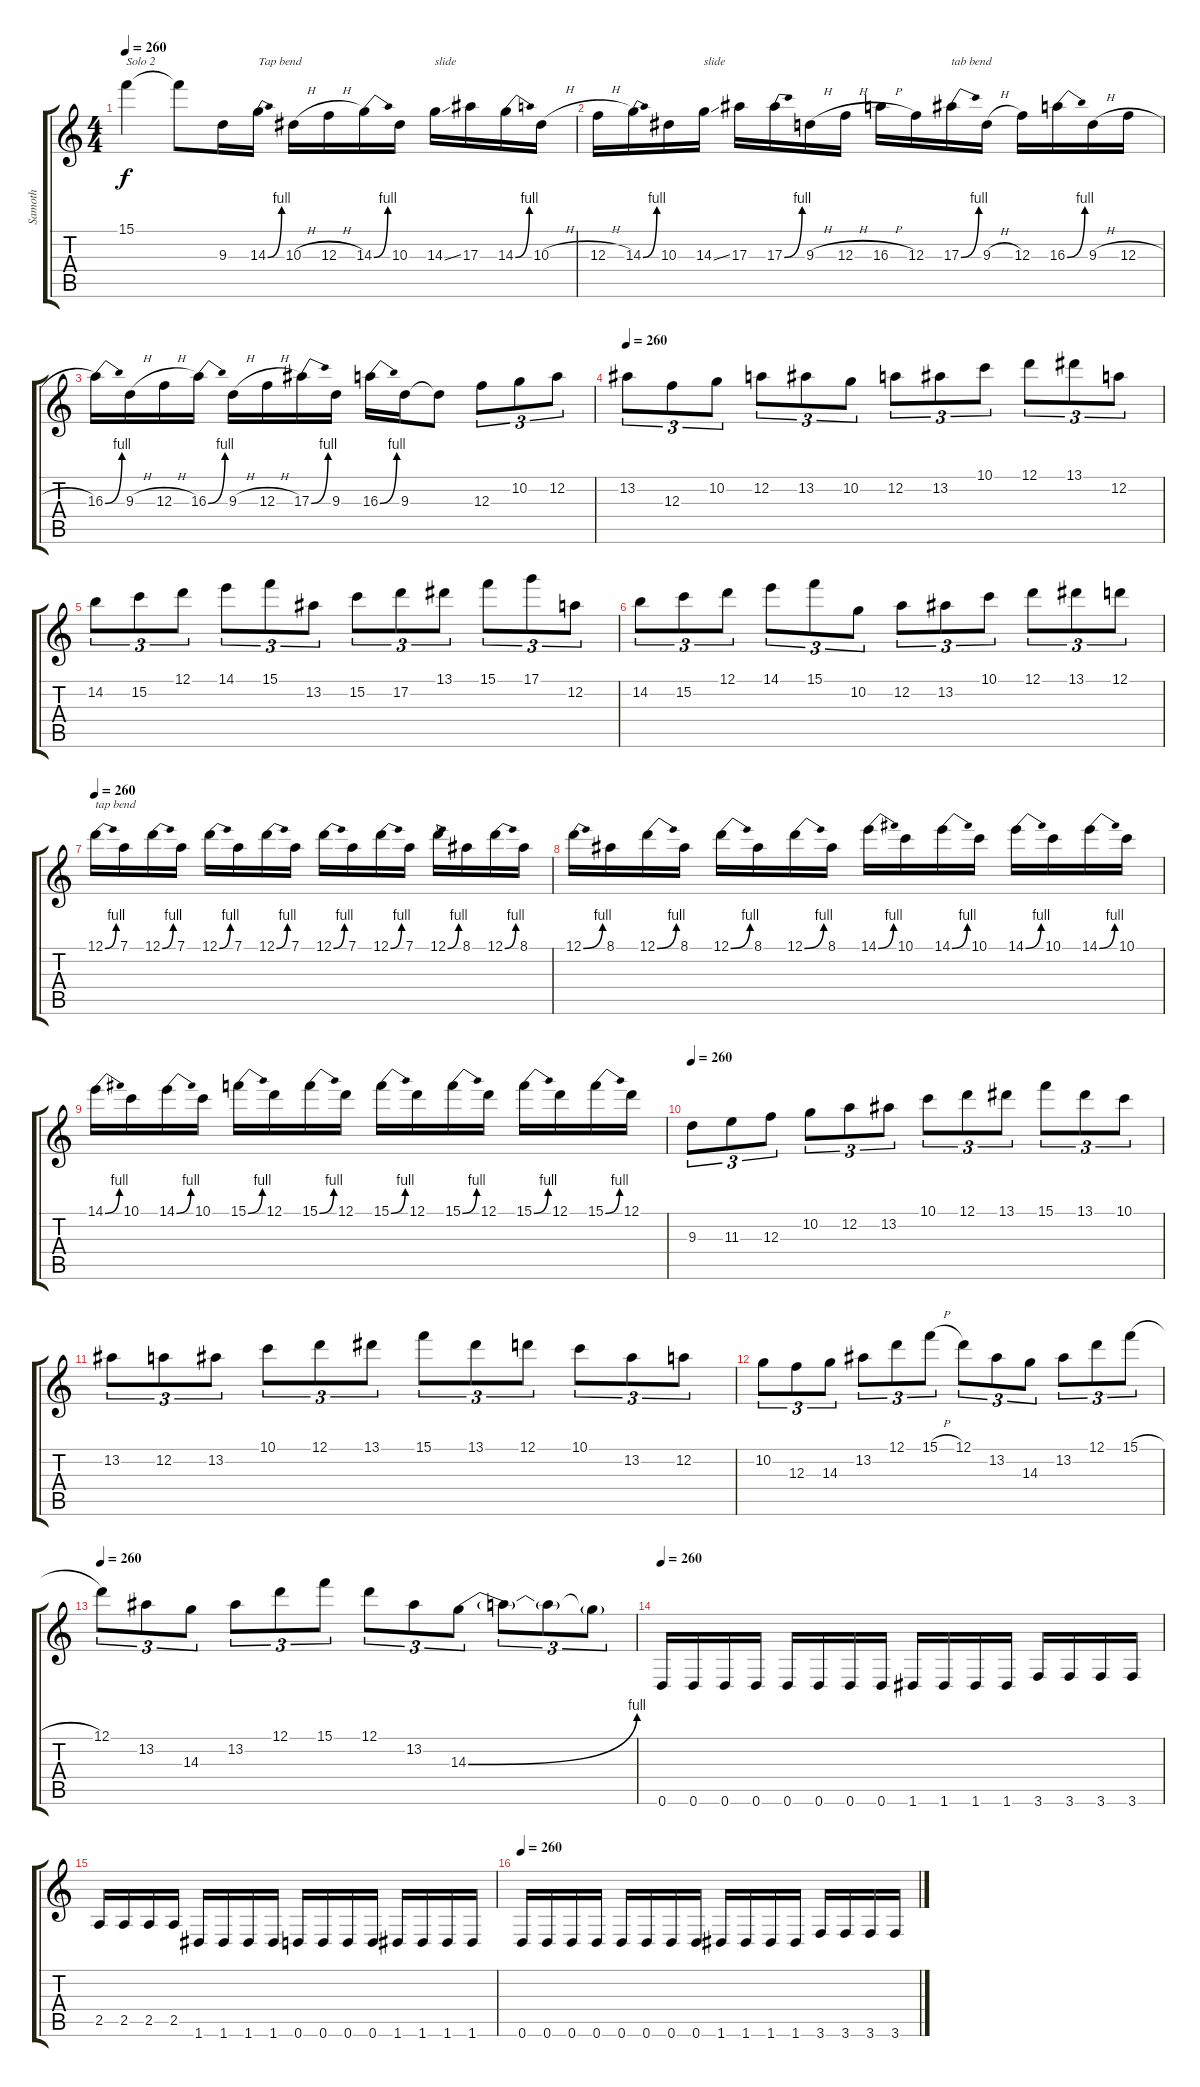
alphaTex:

\track ("Samoth" "Samoth") {instrument distortionguitar}
\staff {score tabs}
\tuning (D4 A3 F3 C3 G2 D2) {hide}
\ts (4 4)
\tempo 260
\clef g2
\ks c
15.1.4{txt "Solo 2" dy f} 15.1{t}.8 9.3.16 14.3{be (bend 0 0 60 4)}.16{txt "Tap bend"} 10.3{h}.16 12.3{h}.16 14.3{be (bend 0 0 60 4)}.16 10.3.16 14.3{ss}.16{txt "slide"} 17.3.16 14.3{be (bend 0 0 60 4)}.16 10.3{h}.16 |
12.3{h}.16 14.3{be (bend 0 0 60 4)}.16 10.3.16 14.3{ss}.16{txt "slide"} 17.3.16 17.3{be (bend 0 0 60 4)}.16 9.3{h}.16 12.3{h}.16 16.3{h}.16 12.3.16 17.3{be (bend 0 0 60 4)}.16{txt "tab bend"} 9.3{h}.16 12.3.16 16.3{be (bend 0 0 60 4)}.16 9.3{h}.16 12.3{h}.16 |
16.3{be (bend 0 0 60 4)}.16 9.3{h}.16 12.3{h}.16 16.3{be (bend 0 0 60 4)}.16 9.3{h}.16 12.3{h}.16 17.3{be (bend 0 0 60 4)}.16 9.3.16 16.3{be (bend 0 0 60 4)}.16 9.3.16 9.3{t}.8 12.3.8{tu (3 2)} 10.2.8{tu (3 2)} 12.2.8{tu (3 2)} |
\tempo 260
13.2.8{tu (3 2)} 12.3.8{tu (3 2)} 10.2.8{tu (3 2)} 12.2.8{tu (3 2)} 13.2.8{tu (3 2)} 10.2.8{tu (3 2)} 12.2.8{tu (3 2)} 13.2.8{tu (3 2)} 10.1.8{tu (3 2)} 12.1.8{tu (3 2)} 13.1.8{tu (3 2)} 12.2.8{tu (3 2)} |
14.2.8{tu (3 2)} 15.2.8{tu (3 2)} 12.1.8{tu (3 2)} 14.1.8{tu (3 2)} 15.1.8{tu (3 2)} 13.2.8{tu (3 2)} 15.2.8{tu (3 2)} 17.2.8{tu (3 2)} 13.1.8{tu (3 2)} 15.1.8{tu (3 2)} 17.1.8{tu (3 2)} 12.2.8{tu (3 2)} |
14.2.8{tu (3 2)} 15.2.8{tu (3 2)} 12.1.8{tu (3 2)} 14.1.8{tu (3 2)} 15.1.8{tu (3 2)} 10.2.8{tu (3 2)} 12.2.8{tu (3 2)} 13.2.8{tu (3 2)} 10.1.8{tu (3 2)} 12.1.8{tu (3 2)} 13.1.8{tu (3 2)} 12.1.8{tu (3 2)} |
\tempo 260
12.1{be (bend 0 0 60 4)}.16{txt "tap bend"} 7.1.16 12.1{be (bend 0 0 60 4)}.16{txt " "} 7.1.16 12.1{be (bend 0 0 60 4)}.16{txt " "} 7.1.16 12.1{be (bend 0 0 60 4)}.16{txt " "} 7.1.16 12.1{be (bend 0 0 60 4)}.16{txt " "} 7.1.16 12.1{be (bend 0 0 60 4)}.16{txt " "} 7.1.16 12.1{be (bend 0 0 60 4)}.16 8.1.16 12.1{be (bend 0 0 60 4)}.16 8.1.16 |
12.1{be (bend 0 0 60 4)}.16 8.1.16 12.1{be (bend 0 0 60 4)}.16 8.1.16 12.1{be (bend 0 0 60 4)}.16 8.1.16 12.1{be (bend 0 0 60 4)}.16 8.1.16 14.1{be (bend 0 0 60 4)}.16 10.1.16 14.1{be (bend 0 0 60 4)}.16 10.1.16 14.1{be (bend 0 0 60 4)}.16 10.1.16 14.1{be (bend 0 0 60 4)}.16 10.1.16 |
14.1{be (bend 0 0 60 4)}.16 10.1.16 14.1{be (bend 0 0 60 4)}.16 10.1.16 15.1{be (bend 0 0 60 4)}.16 12.1.16 15.1{be (bend 0 0 60 4)}.16 12.1.16 15.1{be (bend 0 0 60 4)}.16 12.1.16 15.1{be (bend 0 0 60 4)}.16 12.1.16 15.1{be (bend 0 0 60 4)}.16 12.1.16 15.1{be (bend 0 0 60 4)}.16 12.1.16 |
\tempo 260
9.3.8{tu (3 2)} 11.3.8{tu (3 2)} 12.3.8{tu (3 2)} 10.2.8{tu (3 2)} 12.2.8{tu (3 2)} 13.2.8{tu (3 2)} 10.1.8{tu (3 2)} 12.1.8{tu (3 2)} 13.1.8{tu (3 2)} 15.1.8{tu (3 2)} 13.1.8{tu (3 2)} 10.1.8{tu (3 2)} |
13.2.8{tu (3 2)} 12.2.8{tu (3 2)} 13.2.8{tu (3 2)} 10.1.8{tu (3 2)} 12.1.8{tu (3 2)} 13.1.8{tu (3 2)} 15.1.8{tu (3 2)} 13.1.8{tu (3 2)} 12.1.8{tu (3 2)} 10.1.8{tu (3 2)} 13.2.8{tu (3 2)} 12.2.8{tu (3 2)} |
10.2.8{tu (3 2)} 12.3.8{tu (3 2)} 14.3.8{tu (3 2)} 13.2.8{tu (3 2)} 12.1.8{tu (3 2)} 15.1{h}.8{tu (3 2)} 12.1.8{tu (3 2)} 13.2.8{tu (3 2)} 14.3.8{tu (3 2)} 13.2.8{tu (3 2)} 12.1.8{tu (3 2)} 15.1{h}.8{tu (3 2)} |
\tempo 260
12.1.8{tu (3 2)} 13.2.8{tu (3 2)} 14.3.8{tu (3 2)} 13.2.8{tu (3 2)} 12.1.8{tu (3 2)} 15.1.8{tu (3 2)} 12.1.8{tu (3 2)} 13.2.8{tu (3 2)} 14.3{be (bend 0 0 60 4)}.8{tu (3 2)} 14.3{t}.8{tu (3 2)} 14.3{t}.8{tu (3 2)} 14.3{t}.8{tu (3 2)} |
\tempo 260
0.6.16 0.6.16 0.6.16 0.6.16 0.6.16 0.6.16 0.6.16 0.6.16 1.6.16 1.6.16 1.6.16 1.6.16 3.6.16 3.6.16 3.6.16 3.6.16 |
2.5.16 2.5.16 2.5.16 2.5.16 1.6.16 1.6.16 1.6.16 1.6.16 0.6.16 0.6.16 0.6.16 0.6.16 1.6.16 1.6.16 1.6.16 1.6.16 |
\tempo 260
0.6.16 0.6.16 0.6.16 0.6.16 0.6.16 0.6.16 0.6.16 0.6.16 1.6.16 1.6.16 1.6.16 1.6.16 3.6.16 3.6.16 3.6.16 3.6.16
